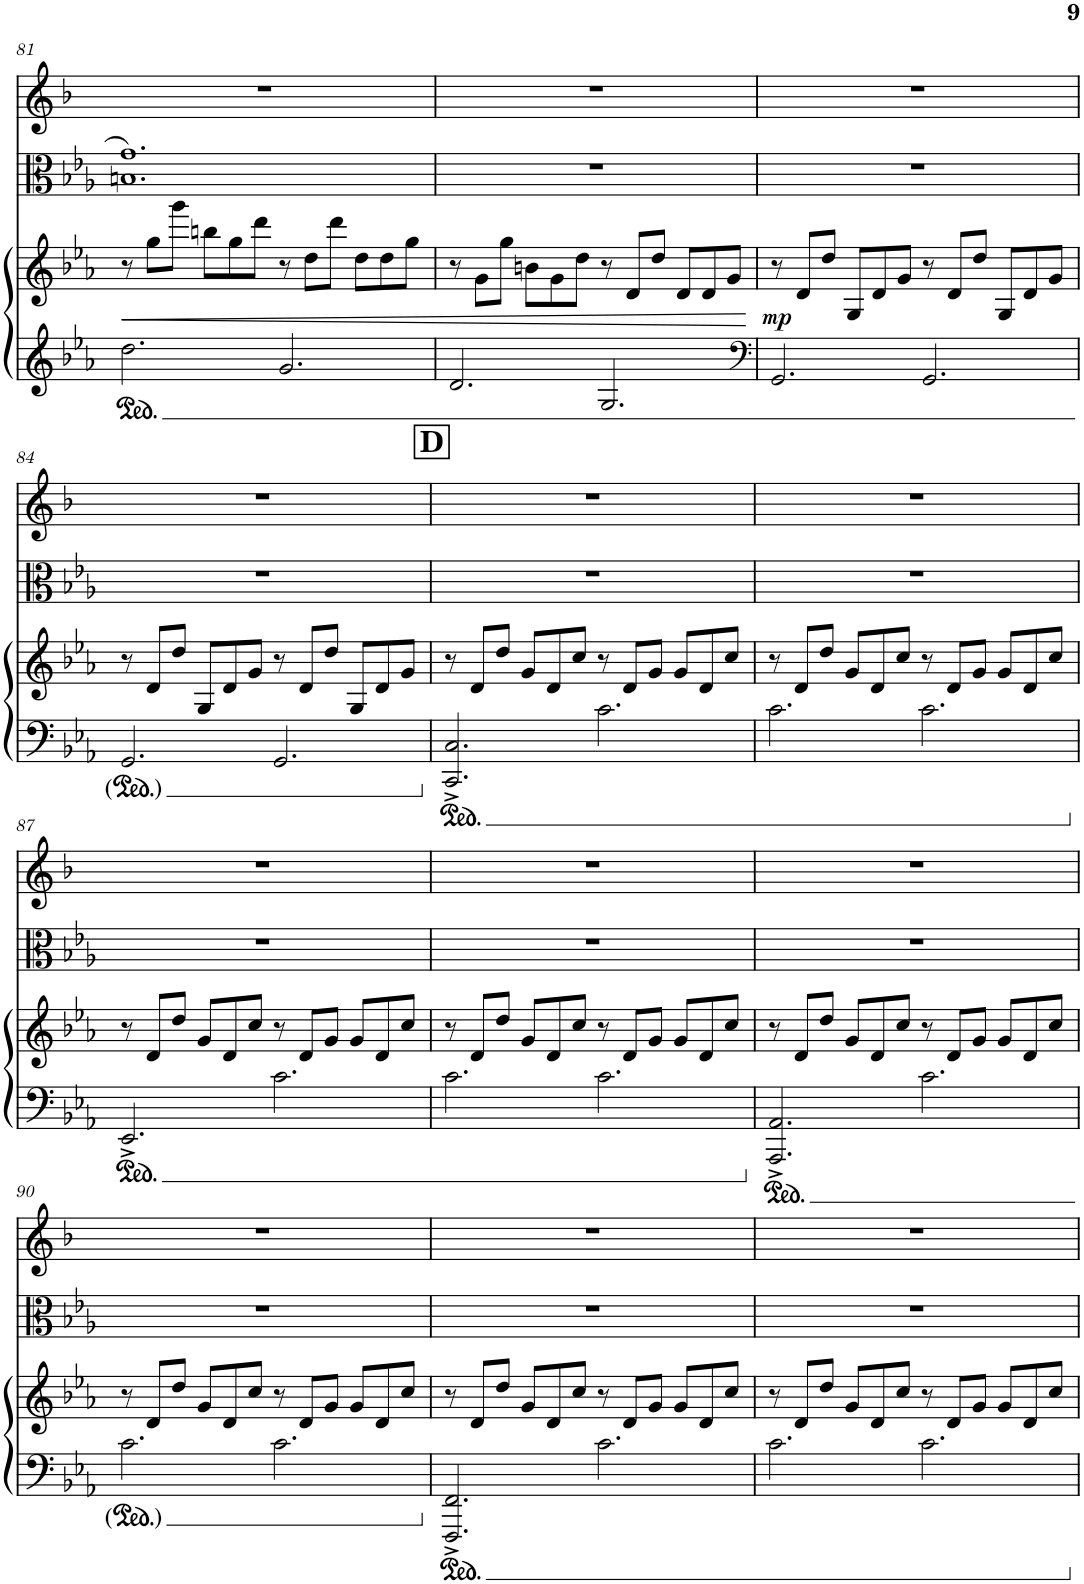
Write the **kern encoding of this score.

**kern	**kern	**dynam	**kern	**kern
*part3	*part3	*part3	*part2	*part1
*staff4	*staff3	*staff3/4	*staff2	*staff1
*I"Piano	*	*	*I"Viola	*I"Clarinet in Bb
*I'Pno	*	*	*I'Vla	*I'Cl
!!LO:PB:g=z
*clefG2	*clefG2	*	*clefC3	*clefG2
*	*	*	*	*Trd1c2
*k[b-e-a-]	*k[b-e-a-]	*	*k[b-e-a-]	*k[b-]
*M12/8	*M12/8	*	*M12/8	*M12/8
=81	=81	=81	=81	=81
!	!	!LO:HP:b	!	!
2.dd\	8r	<	1.Bn 1.g	1.r
.	8gg\L	.	.	.
.	8ggg\J	.	.	.
.	8bbn\L	.	.	.
.	8gg\	.	.	.
.	8ddd\J	.	.	.
2.g/	8r	.	.	.
.	8dd\L	.	.	.
.	8ddd\J	.	.	.
.	8dd\L	.	.	.
.	8dd\	.	.	.
.	8gg\J	.	.	.
=82	=82	=82	=82	=82
2.d/	8r	.	1.r	1.r
.	8g\L	.	.	.
.	8gg\J	.	.	.
.	8bn\L	.	.	.
.	8g\	.	.	.
.	8dd\J	.	.	.
2.G/	8r	.	.	.
.	8d/L	.	.	.
.	8dd/J	.	.	.
.	8d/L	.	.	.
.	8d/	.	.	.
.	8g/J	.	.	.
.	.	[	.	.
=83	=83	=83	=83	=83
*clefF4	*	*	*	*
!	!	!LO:DY:b	!	!
2.GG/	8r	mp	1.r	1.r
.	8d/L	.	.	.
.	8dd/J	.	.	.
.	8G/L	.	.	.
.	8d/	.	.	.
.	8g/J	.	.	.
2.GG/	8r	.	.	.
.	8d/L	.	.	.
.	8dd/J	.	.	.
.	8G/L	.	.	.
.	8d/	.	.	.
.	8g/J	.	.	.
!!LO:LB:g=z
=84	=84	=84	=84	=84
2.GG/	8r	.	1.r	1.r
.	8d/L	.	.	.
.	8dd/J	.	.	.
.	8G/L	.	.	.
.	8d/	.	.	.
.	8g/J	.	.	.
2.GG/	8r	.	.	.
.	8d/L	.	.	.
.	8dd/J	.	.	.
.	8G/L	.	.	.
.	8d/	.	.	.
.	8g/J	.	.	.
!!LO:REH:place=s1:a:B:cj:fs=14:t=D
=85	=85	=85	=85	=85
2.CC/^ 2.C/^	8r	.	1.r	1.r
.	8d/L	.	.	.
.	8dd/J	.	.	.
.	8g/L	.	.	.
.	8d/	.	.	.
.	8cc/J	.	.	.
2.c\	8r	.	.	.
.	8d/L	.	.	.
.	8g/J	.	.	.
.	8g/L	.	.	.
.	8d/	.	.	.
.	8cc/J	.	.	.
=86	=86	=86	=86	=86
2.c\	8r	.	1.r	1.r
.	8d/L	.	.	.
.	8dd/J	.	.	.
.	8g/L	.	.	.
.	8d/	.	.	.
.	8cc/J	.	.	.
2.c\	8r	.	.	.
.	8d/L	.	.	.
.	8g/J	.	.	.
.	8g/L	.	.	.
.	8d/	.	.	.
.	8cc/J	.	.	.
!!LO:LB:g=z
=87	=87	=87	=87	=87
2.EE-^/	8r	.	1.r	1.r
.	8d/L	.	.	.
.	8dd/J	.	.	.
.	8g/L	.	.	.
.	8d/	.	.	.
.	8cc/J	.	.	.
2.c\	8r	.	.	.
.	8d/L	.	.	.
.	8g/J	.	.	.
.	8g/L	.	.	.
.	8d/	.	.	.
.	8cc/J	.	.	.
=88	=88	=88	=88	=88
2.c\	8r	.	1.r	1.r
.	8d/L	.	.	.
.	8dd/J	.	.	.
.	8g/L	.	.	.
.	8d/	.	.	.
.	8cc/J	.	.	.
2.c\	8r	.	.	.
.	8d/L	.	.	.
.	8g/J	.	.	.
.	8g/L	.	.	.
.	8d/	.	.	.
.	8cc/J	.	.	.
=89	=89	=89	=89	=89
2.AAA-/^ 2.AA-/^	8r	.	1.r	1.r
.	8d/L	.	.	.
.	8dd/J	.	.	.
.	8g/L	.	.	.
.	8d/	.	.	.
.	8cc/J	.	.	.
2.c\	8r	.	.	.
.	8d/L	.	.	.
.	8g/J	.	.	.
.	8g/L	.	.	.
.	8d/	.	.	.
.	8cc/J	.	.	.
!!LO:LB:g=z
=90	=90	=90	=90	=90
2.c\	8r	.	1.r	1.r
.	8d/L	.	.	.
.	8dd/J	.	.	.
.	8g/L	.	.	.
.	8d/	.	.	.
.	8cc/J	.	.	.
2.c\	8r	.	.	.
.	8d/L	.	.	.
.	8g/J	.	.	.
.	8g/L	.	.	.
.	8d/	.	.	.
.	8cc/J	.	.	.
=91	=91	=91	=91	=91
2.FFF/^ 2.FF/^	8r	.	1.r	1.r
.	8d/L	.	.	.
.	8dd/J	.	.	.
.	8g/L	.	.	.
.	8d/	.	.	.
.	8cc/J	.	.	.
2.c\	8r	.	.	.
.	8d/L	.	.	.
.	8g/J	.	.	.
.	8g/L	.	.	.
.	8d/	.	.	.
.	8cc/J	.	.	.
=92	=92	=92	=92	=92
2.c\	8r	.	1.r	1.r
.	8d/L	.	.	.
.	8dd/J	.	.	.
.	8g/L	.	.	.
.	8d/	.	.	.
.	8cc/J	.	.	.
2.c\	8r	.	.	.
.	8d/L	.	.	.
.	8g/J	.	.	.
.	8g/L	.	.	.
.	8d/	.	.	.
.	8cc/J	.	.	.
=	=	=	=	=
*-	*-	*-	*-	*-
